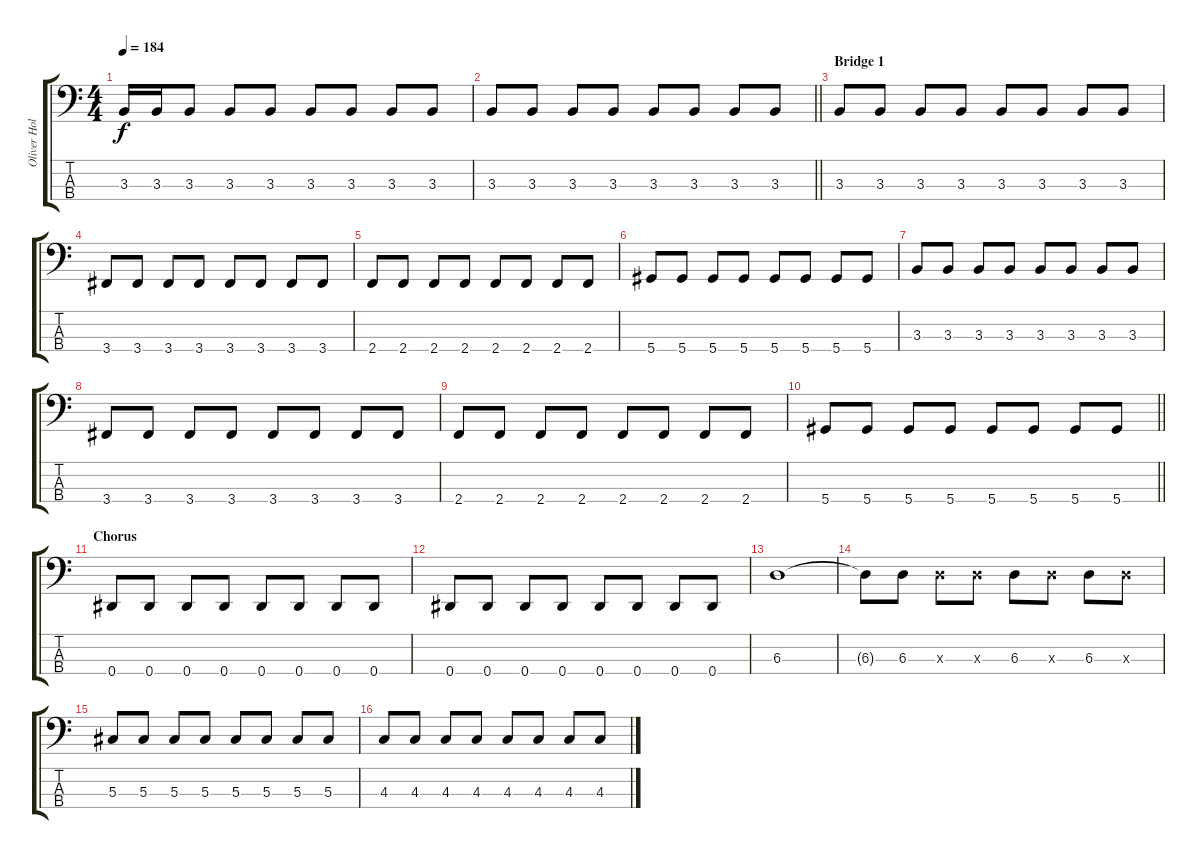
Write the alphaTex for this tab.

\track ("Oliver Holzwarth" "Oliver Hol") {instrument electricbasspick}
\staff {score tabs}
\tuning (Gb2 Db2 Ab1 Eb1) {hide}
\ts (4 4)
\tempo 184
\clef f4
\ks c
3.3.16{dy f} 3.3.16 3.3.8 3.3.8 3.3.8 3.3.8 3.3.8 3.3.8 3.3.8 |
\barLineRight lightlight
3.3.8 3.3.8 3.3.8 3.3.8 3.3.8 3.3.8 3.3.8 3.3.8 |
\section ("" "Bridge 1")
3.3.8 3.3.8 3.3.8 3.3.8 3.3.8 3.3.8 3.3.8 3.3.8 |
3.4.8 3.4.8 3.4.8 3.4.8 3.4.8 3.4.8 3.4.8 3.4.8 |
2.4.8 2.4.8 2.4.8 2.4.8 2.4.8 2.4.8 2.4.8 2.4.8 |
5.4.8 5.4.8 5.4.8 5.4.8 5.4.8 5.4.8 5.4.8 5.4.8 |
3.3.8 3.3.8 3.3.8 3.3.8 3.3.8 3.3.8 3.3.8 3.3.8 |
3.4.8 3.4.8 3.4.8 3.4.8 3.4.8 3.4.8 3.4.8 3.4.8 |
2.4.8 2.4.8 2.4.8 2.4.8 2.4.8 2.4.8 2.4.8 2.4.8 |
\barLineRight lightlight
5.4.8 5.4.8 5.4.8 5.4.8 5.4.8 5.4.8 5.4.8 5.4.8 |
\section ("" "Chorus")
0.4.8 0.4.8 0.4.8 0.4.8 0.4.8 0.4.8 0.4.8 0.4.8 |
0.4.8 0.4.8 0.4.8 0.4.8 0.4.8 0.4.8 0.4.8 0.4.8 |
6.3.1 |
6.3{t}.8 6.3.8 6.3{x}.8 6.3{x}.8 6.3.8 6.3{x}.8 6.3.8 6.3{x}.8 |
5.3.8 5.3.8 5.3.8 5.3.8 5.3.8 5.3.8 5.3.8 5.3.8 |
4.3.8 4.3.8 4.3.8 4.3.8 4.3.8 4.3.8 4.3.8 4.3.8
